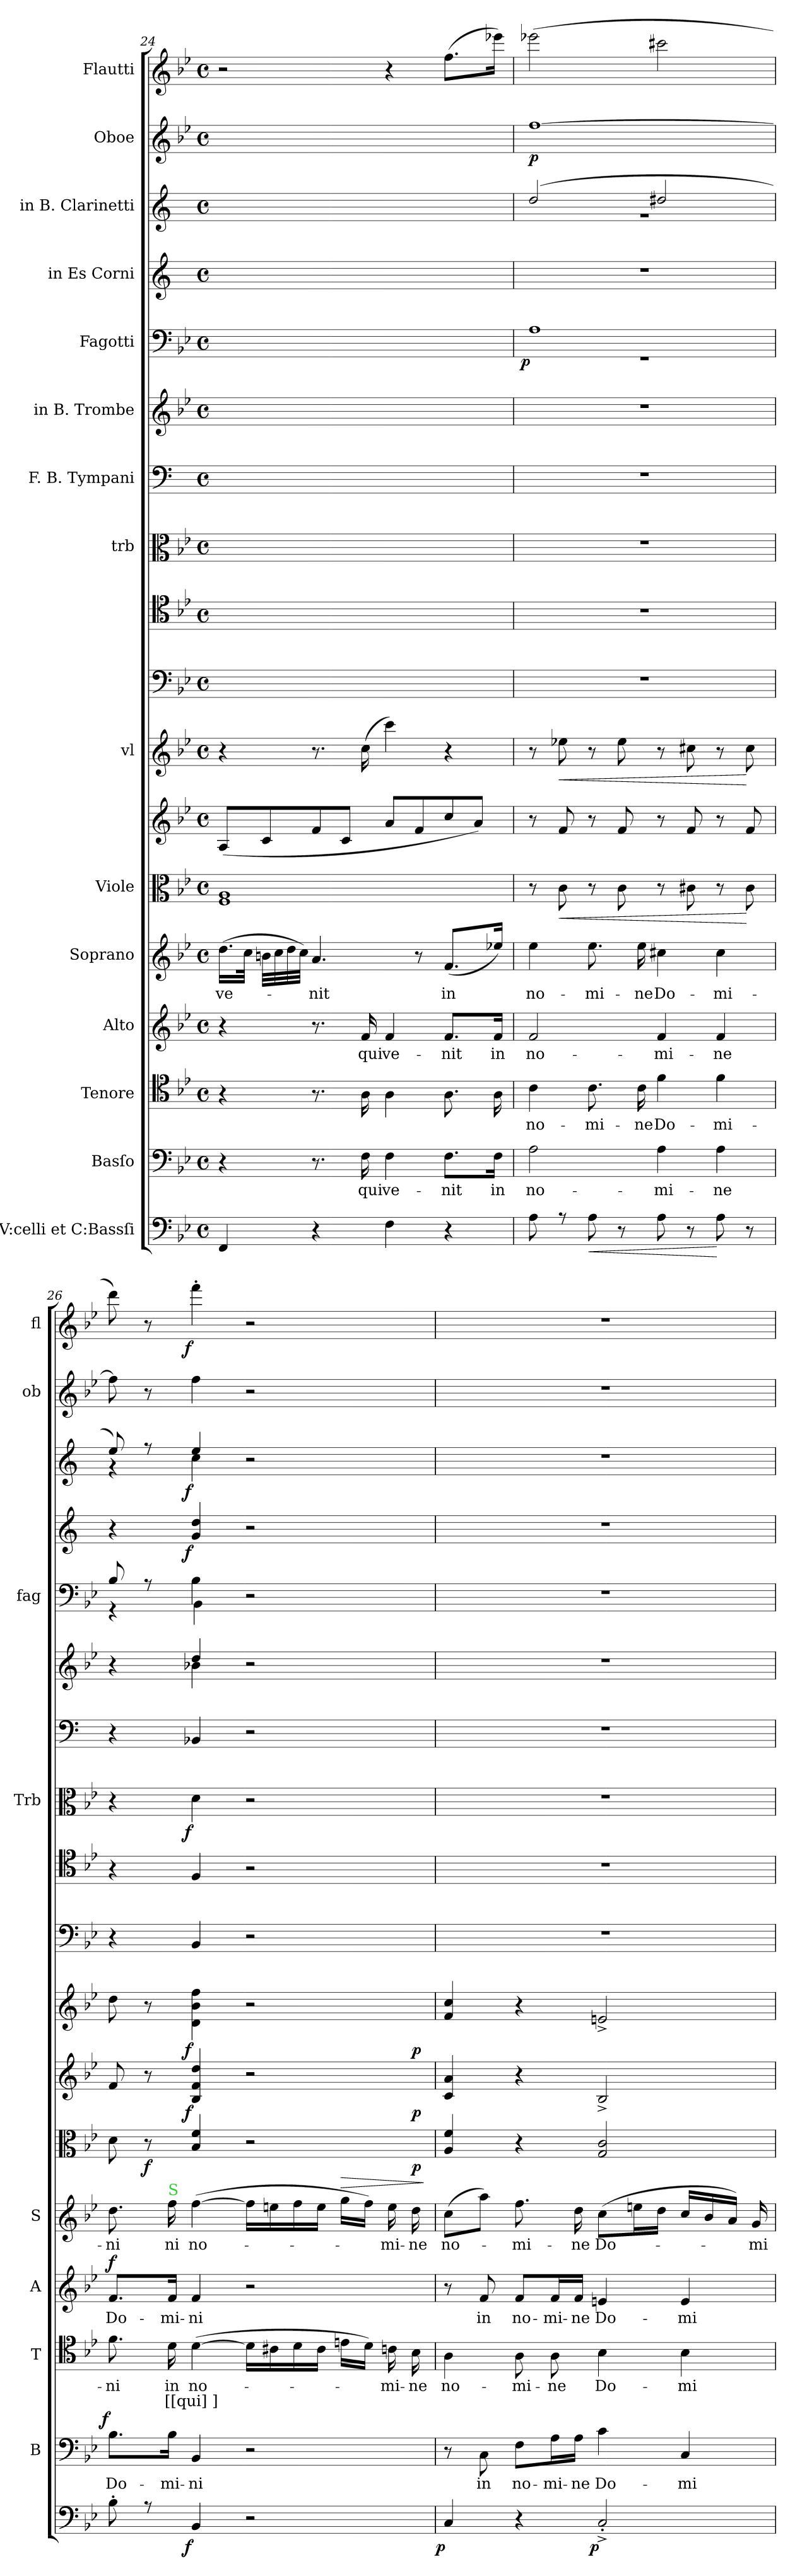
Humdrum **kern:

**kern	**dynam	**kern	**text	**dynam	**kern	**text	**text	**kern	**text	**dynam	**kern	**text	**dynam	**kern	**dynam	**kern	**dynam	**kern	**dynam	**kern	**kern	**kern	**dynam	**kern	**kern	**kern	**dynam	**kern	**dynam	**kern	**dynam	**kern	**dynam	**kern	**dynam
*part18	*part18	*part17	*part17	*part17	*part16	*part16	*part16	*part15	*part15	*part15	*part14	*part14	*part14	*part13	*part13	*part12	*part12	*part11	*part11	*part10	*part9	*part8	*part8	*part7	*part6	*part5	*part5	*part4	*part4	*part3	*part3	*part2	*part2	*part1	*part1
*staff18	*staff18	*staff17	*staff17	*staff17	*staff16	*staff16	*staff16	*staff15	*staff15	*staff15	*staff14	*staff14	*staff14	*staff13	*staff13	*staff12	*staff12	*staff11	*staff11	*staff10	*staff9	*staff8	*staff8	*staff7	*staff6	*staff5	*staff5	*staff4	*staff4	*staff3	*staff3	*staff2	*staff2	*staff1	*staff1
*I"V:celli et C:Bassſi	*	*I"Basſo	*	*	*I"Tenore	*	*	*I"Alto	*	*	*I"Soprano	*	*	*I"Viole	*	*	*	*I"vl	*	*	*	*I"trb	*	*I"F. B. Tympani	*I"in B. Trombe	*I"Fagotti	*	*I"in Es Corni	*	*I"in B. Clarinetti	*	*I"Oboe	*	*I"Flautti	*
*	*	*I'B	*	*	*I'T	*	*	*I'A	*	*	*I'S	*	*	*	*	*	*	*	*	*	*	*I'Trb	*	*	*	*I'fag	*	*	*	*	*	*I'ob	*	*I'fl	*
*clefF4	*	*clefF4	*	*	*clefC4	*	*	*clefG2	*	*	*clefG2	*	*	*clefC3	*	*clefG2	*	*clefG2	*	*clefF4	*clefC4	*clefC3	*	*clefF4	*clefG2	*clefF4	*	*clefG2	*	*clefG2	*	*clefG2	*	*clefG2	*
*	*	*	*	*	*	*	*	*	*	*	*	*	*	*	*	*	*	*	*	*	*	*	*	*	*	*	*	*ITrd1c2	*	*ITrd1c2	*	*	*	*	*
*k[b-e-]	*	*k[b-e-]	*	*	*k[b-e-]	*	*	*k[b-e-]	*	*	*k[b-e-]	*	*	*k[b-e-]	*	*k[b-e-]	*	*k[b-e-]	*	*k[b-e-]	*k[b-e-]	*k[b-e-]	*	*	*k[b-e-]	*k[b-e-]	*	*k[b-e-]	*	*k[b-e-]	*	*k[b-e-]	*	*k[b-e-]	*
*M4/4	*	*M4/4	*	*	*M4/4	*	*	*M4/4	*	*	*M4/4	*	*	*M4/4	*	*M4/4	*	*M4/4	*	*M4/4	*M4/4	*M4/4	*	*M4/4	*M4/4	*M4/4	*	*M4/4	*	*M4/4	*	*M4/4	*	*M4/4	*
*met(c)	*	*met(c)	*	*	*met(c)	*	*	*met(c)	*	*	*met(c)	*	*	*met(c)	*	*met(c)	*	*met(c)	*	*met(c)	*met(c)	*met(c)	*	*met(c)	*met(c)	*met(c)	*	*met(c)	*	*met(c)	*	*met(c)	*	*met(c)	*
=24	=24	=24	=24	=24	=24	=24	=24	=24	=24	=24	=24	=24	=24	=24	=24	=24	=24	=24	=24	=24	=24	=24	=24	=24	=24	=24	=24	=24	=24	=24	=24	=24	=24	=24	=24
4FF/	.	4r	.	.	4r	.	.	4r	.	.	(16.dd\LL	ve-	.	1F/ 1A/	.	(8A/L	.	4r	.	1ryy	1ryy	1ryy	.	1ryy	1ryy	1ryy	.	1ryy	.	1ryy	.	1ryy	.	2r	.
.	.	.	.	.	.	.	.	.	.	.	32cc\JJk	.	.	.	.	.	.	.	.	.	.	.	.	.	.	.	.	.	.	.	.	.	.	.	.
.	.	.	.	.	.	.	.	.	.	.	32bn\LLL	.	.	.	.	8c/	.	.	.	.	.	.	.	.	.	.	.	.	.	.	.	.	.	.	.
.	.	.	.	.	.	.	.	.	.	.	32cc\	.	.	.	.	.	.	.	.	.	.	.	.	.	.	.	.	.	.	.	.	.	.	.	.
.	.	.	.	.	.	.	.	.	.	.	32dd\	.	.	.	.	.	.	.	.	.	.	.	.	.	.	.	.	.	.	.	.	.	.	.	.
.	.	.	.	.	.	.	.	.	.	.	32cc\JJJ)	.	.	.	.	.	.	.	.	.	.	.	.	.	.	.	.	.	.	.	.	.	.	.	.
4r	.	8.r	.	.	8.r	.	.	8.r	.	.	4.a/	-nit	.	.	.	8f/	.	8.r	.	.	.	.	.	.	.	.	.	.	.	.	.	.	.	.	.
.	.	.	.	.	.	.	.	.	.	.	.	.	.	.	.	8c/J	.	.	.	.	.	.	.	.	.	.	.	.	.	.	.	.	.	.	.
.	.	16F\	qui	.	16A\	.	.	16f/	qui	.	.	.	.	.	.	.	.	(16cc\	.	.	.	.	.	.	.	.	.	.	.	.	.	.	.	.	.
4F\	.	4F\	ve-	.	4A\	.	.	4f/	ve-	.	.	.	.	.	.	8a/L	.	4ccc\)	.	.	.	.	.	.	.	.	.	.	.	.	.	.	.	4r	.
.	.	.	.	.	.	.	.	.	.	.	8r	.	.	.	.	8f/	.	.	.	.	.	.	.	.	.	.	.	.	.	.	.	.	.	.	.
4r	.	8.F\L	-nit	.	8.A\	.	.	8.f/L	-nit	.	(8.f/L	in	.	.	.	8cc/	.	4r	.	.	.	.	.	.	.	.	.	.	.	.	.	.	.	(8.ff\L	.
.	.	.	.	.	.	.	.	.	.	.	.	.	.	.	.	8a/J)	.	.	.	.	.	.	.	.	.	.	.	.	.	.	.	.	.	.	.
.	.	16F\Jk	in	.	16A\	.	.	16f/Jk	in	.	16ee-X/Jk)	.	.	.	.	.	.	.	.	.	.	.	.	.	.	.	.	.	.	.	.	.	.	16eee-X\Jk)	.
=25	=25	=25	=25	=25	=25	=25	=25	=25	=25	=25	=25	=25	=25	=25	=25	=25	=25	=25	=25	=25	=25	=25	=25	=25	=25	=25	=25	=25	=25	=25	=25	=25	=25	=25	=25
*	*	*	*	*	*	*	*	*	*	*	*	*	*	*	*	*	*	*	*	*	*	*	*	*	*	*^	*	*	*	*^	*	*	*	*	*
!	!	!	!	!	!	!	!	!	!	!	!	!	!	!	!	!	!	!	!	!	!	!	!	!	!	!	!	!LO:DY:rj	!	!	!	!	!	!	!	!	!
8A\	.	2A\	no-	.	4c\	no-	.	2f/	no-	.	4ee-\	no-	.	8r	.	8r	.	8r	.	1r	1r	1r	.	1r	1r	1A/	1rGG	p	1r	.	(2cc/	1r	.	[1ff\	p	(2eee-X\	.
!	!	!	!	!	!	!	!	!	!	!	!	!	!	!	!LO:HP:b	!	!	!	!LO:HP:b	!	!	!	!	!	!	!	!	!	!	!	!	!	!	!	!	!	!
8rA	.	.	.	.	.	.	.	.	.	.	.	.	.	8c\	<	8f/	.	8ee-X\	<	.	.	.	.	.	.	.	.	.	.	.	.	.	.	.	.	.	.
!	!LO:HP:b	!	!	!	!	!	!	!	!	!	!	!	!	!	!	!	!	!	!	!	!	!	!	!	!	!	!	!	!	!	!	!	!	!	!	!	!
8A\	<	.	.	.	8.c\	-mi-	.	.	.	.	8.ee-\	-mi-	.	8r	.	8r	.	8r	.	.	.	.	.	.	.	.	.	.	.	.	.	.	.	.	.	.	.
8r	.	.	.	.	.	.	.	.	.	.	.	.	.	8c\	.	8f/	.	8ee-\	.	.	.	.	.	.	.	.	.	.	.	.	.	.	.	.	.	.	.
.	.	.	.	.	16c\	-ne	.	.	.	.	16ee-\	-ne	.	.	.	.	.	.	.	.	.	.	.	.	.	.	.	.	.	.	.	.	.	.	.	.	.
8A\	.	4A\	-mi-	.	4f\	Do-	.	4f/	-mi-	.	4cc#X\	Do-	.	8r	.	8r	.	8r	.	.	.	.	.	.	.	.	.	.	.	.	2cc#X/	.	.	.	.	2ccc#X\	.
8r	.	.	.	.	.	.	.	.	.	.	.	.	.	8c#X\	.	8f/	.	8cc#X\	.	.	.	.	.	.	.	.	.	.	.	.	.	.	.	.	.	.	.
8A\	[	4A\	-ne	.	4f\	-mi-	.	4f/	-ne	.	4cc#\	-mi-	.	8r	.	8r	.	8r	.	.	.	.	.	.	.	.	.	.	.	.	.	.	.	.	.	.	.
8r	.	.	.	.	.	.	.	.	.	.	.	.	.	8c#\	[	8f/	.	8cc#\	[	.	.	.	.	.	.	.	.	.	.	.	.	.	.	.	.	.	.
=26	=26	=26	=26	=26	=26	=26	=26	=26	=26	=26	=26	=26	=26	=26	=26	=26	=26	=26	=26	=26	=26	=26	=26	=26	=26	=26	=26	=26	=26	=26	=26	=26	=26	=26	=26	=26	=26
*	*	*	*	*	*	*	*	*	*	*	*	*	*	*	*	*	*	*	*	*	*	*	*	*	*^	*	*	*	*	*	*	*	*	*	*	*	*
!	!	!	!	!LO:DY:a:rj	!	!	!	!	!	!LO:DY:a	!	!	!	!	!	!	!	!	!	!	!	!	!	!	!	!	!	!	!	!	!	!	!	!	!	!	!	!
*	*	*	*	*	*	*	*	*	*	*	*	*	*	*^	*	*^	*	*^	*	*	*	*	*	*	*	*	*	*	*	*	*	*	*	*	*	*	*	*
8B-'\	.	8.B-\L	Do-	f	8.f\	-ni	.	8.f/L	Do-	f	8.dd\	-ni	.	8d\	2...ryy	.	8f/	2...ryy	.	8dd\	2...ryy	.	4r	4r	4r	.	4r	4r	4ryy	8B-/	4rGG	.	4r	.	8dd/)	4r	.	8ff\]	.	8ddd\)	.
8rA	.	.	.	.	.	.	.	.	.	.	.	.	.	8r	.	f	8r	.	.	8r	.	.	.	.	.	.	.	.	.	8rA	.	.	.	.	8r	.	.	8r	.	8r	.
!	!	!	!	!	!	!	!	!	!	!	!LO:TX:a:color=limegreen:t=S	!	!	!	!	!	!	!	!	!	!	!	!	!	!	!	!	!	!	!	!	!	!	!	!	!	!	!	!	!	!
.	.	16B-\Jk	-mi-	.	16d\	in	[[qui]]	16f/Jk	-mi-	.	16ff\	ni	.	.	.	.	.	.	.	.	.	.	.	.	.	.	.	.	.	.	.	.	.	.	.	.	.	.	.	.	.
!	!LO:DY:rj	!	!	!	!	!	!	!	!	!	!	!	!	!	!	!	!	!	!LO:DY:rj	!	!	!LO:DY:rj	!	!	!	!LO:DY:rj	!	!	!	!	!	!	!	!LO:DY:rj	!	!	!LO:DY:rj	!	!	!	!LO:DY:rj
4BB-/	f	4BB-/	-ni	.	([4d\	no-	.	4f/	-ni	.	([4ff\	no-	.	4B-/ 4f/	.	.	4B-/ 4f/ 4dd/	.	f	4d\ 4b-\ 4ff\	.	f	4BB-/	4F/	4d\	f	4BB-X/	4dd/	4b-X\	4B-\	4BB-\	.	4f/ 4cc/	f	4dd/	4b-\	f	4ff\	.	4fff'\	f
2r	.	2r	.	.	16d\LL]	.	.	2r	.	.	16ff\LL]	.	.	2r	.	.	2r	.	.	2r	.	.	2r	2r	2r	.	2r	2r	2ryy	2r	2ryy	.	2r	.	2r	2ryy	.	2r	.	2r	.
.	.	.	.	.	16c#X\	.	.	.	.	.	16een\	.	.	.	.	.	.	.	.	.	.	.	.	.	.	.	.	.	.	.	.	.	.	.	.	.	.	.	.	.	.
.	.	.	.	.	16d\	.	.	.	.	.	16ff\	.	.	.	.	.	.	.	.	.	.	.	.	.	.	.	.	.	.	.	.	.	.	.	.	.	.	.	.	.	.
.	.	.	.	.	16c#\JJ	.	.	.	.	.	16ee\JJ	.	.	.	.	.	.	.	.	.	.	.	.	.	.	.	.	.	.	.	.	.	.	.	.	.	.	.	.	.	.
!	!	!	!	!	!	!	!	!	!	!	!	!	!LO:HP:a	!	!	!	!	!	!	!	!	!	!	!	!	!	!	!	!	!	!	!	!	!	!	!	!	!	!	!	!
.	.	.	.	.	16en\LL	.	.	.	.	.	16gg\LL	.	>	.	.	.	.	.	.	.	.	.	.	.	.	.	.	.	.	.	.	.	.	.	.	.	.	.	.	.	.
.	.	.	.	.	16d\JJ)	.	.	.	.	.	16ff\JJ)	.	.	.	.	.	.	.	.	.	.	.	.	.	.	.	.	.	.	.	.	.	.	.	.	.	.	.	.	.	.
.	.	.	.	.	16cn\	-mi-	.	.	.	.	16ee\	-mi-	.	.	.	.	.	.	.	.	.	.	.	.	.	.	.	.	.	.	.	.	.	.	.	.	.	.	.	.	.
.	.	.	.	.	16B-\	-ne	.	.	.	.	16dd\	-ne	.	.	16ryy	p	.	16ryy	p	.	16ryy	p	.	.	.	.	.	.	.	.	.	.	.	.	.	.	.	.	.	.	.
*	*	*	*	*	*	*	*	*	*	*	*	*	*	*	*	*	*	*	*	*	*	*	*	*	*	*	*	*v	*v	*	*	*	*	*	*v	*v	*	*	*	*	*
*	*	*	*	*	*	*	*	*	*	*	*	*	*	*	*	*	*	*	*	*	*	*	*	*	*	*	*	*	*v	*v	*	*	*	*	*	*	*	*	*
.	.	.	.	.	.	.	.	.	.	.	.	.	]	.	.	.	.	.	.	.	.	.	.	.	.	.	.	.	.	.	.	.	.	.	.	.	.	.
=27	=27	=27	=27	=27	=27	=27	=27	=27	=27	=27	=27	=27	=27	=27	=27	=27	=27	=27	=27	=27	=27	=27	=27	=27	=27	=27	=27	=27	=27	=27	=27	=27	=27	=27	=27	=27	=27	=27
!	!LO:DY:rj	!	!	!	!	!	!	!	!	!	!	!	!	!	!	!	!	!	!	!	!	!	!	!	!	!	!	!	!	!	!	!	!	!	!	!	!	!
*	*	*	*	*	*	*	*	*	*	*	*	*	*	*v	*v	*	*	*	*	*v	*v	*	*	*	*	*	*	*	*	*	*	*	*	*	*	*	*	*
*	*	*	*	*	*	*	*	*	*	*	*	*	*	*	*	*v	*v	*	*	*	*	*	*	*	*	*	*	*	*	*	*	*	*	*	*	*
4C/	p	8r	.	.	4A\	no-	.	8r	.	.	(8cc\L	no-	.	4A/ 4f/	.	4c/ 4a/	.	4f/ 4cc/	.	1r	1r	1r	.	1r	1r	1r	.	1r	.	1r	.	1r	.	1r	.
.	.	8C\	in	.	.	.	.	8f/	in	.	8aa\J)	.	.	.	.	.	.	.	.	.	.	.	.	.	.	.	.	.	.	.	.	.	.	.	.
4r	.	8F\L	no-	.	8A\	-mi-	.	8f/L	no-	.	8.ff\	-mi-	.	4r	.	4r	.	4r	.	.	.	.	.	.	.	.	.	.	.	.	.	.	.	.	.
.	.	16A\L	-mi-	.	8A\	-ne	.	16f/L	-mi-	.	.	.	.	.	.	.	.	.	.	.	.	.	.	.	.	.	.	.	.	.	.	.	.	.	.
.	.	16A\JJ	-ne	.	.	.	.	16f/JJ	-ne	.	16dd\	-ne	.	.	.	.	.	.	.	.	.	.	.	.	.	.	.	.	.	.	.	.	.	.	.
!	!LO:DY:rj	!	!	!	!	!	!	!	!	!	!	!	!	!	!	!	!	!	!	!	!	!	!	!	!	!	!	!	!	!	!	!	!	!	!
2C'^/	p	4c\	Do-	.	4B-\	Do-	.	4en/	Do-	.	(8cc\L	Do-	.	2G/ 2c/	.	2B-^/	.	2en^>/	.	.	.	.	.	.	.	.	.	.	.	.	.	.	.	.	.
.	.	.	.	.	.	.	.	.	.	.	16een\L	.	.	.	.	.	.	.	.	.	.	.	.	.	.	.	.	.	.	.	.	.	.	.	.
.	.	.	.	.	.	.	.	.	.	.	16dd\JJ	.	.	.	.	.	.	.	.	.	.	.	.	.	.	.	.	.	.	.	.	.	.	.	.
.	.	4C/	-mi-	.	4B-\	-mi-	.	4e/	-mi-	.	16cc/LL	.	.	.	.	.	.	.	.	.	.	.	.	.	.	.	.	.	.	.	.	.	.	.	.
.	.	.	.	.	.	.	.	.	.	.	16b-/	.	.	.	.	.	.	.	.	.	.	.	.	.	.	.	.	.	.	.	.	.	.	.	.
.	.	.	.	.	.	.	.	.	.	.	16a/JJ)	.	.	.	.	.	.	.	.	.	.	.	.	.	.	.	.	.	.	.	.	.	.	.	.
.	.	.	.	.	.	.	.	.	.	.	16g/	-mi-	.	.	.	.	.	.	.	.	.	.	.	.	.	.	.	.	.	.	.	.	.	.	.
=	=	=	=	=	=	=	=	=	=	=	=	=	=	=	=	=	=	=	=	=	=	=	=	=	=	=	=	=	=	=	=	=	=	=	=
*-	*-	*-	*-	*-	*-	*-	*-	*-	*-	*-	*-	*-	*-	*-	*-	*-	*-	*-	*-	*-	*-	*-	*-	*-	*-	*-	*-	*-	*-	*-	*-	*-	*-	*-	*-
